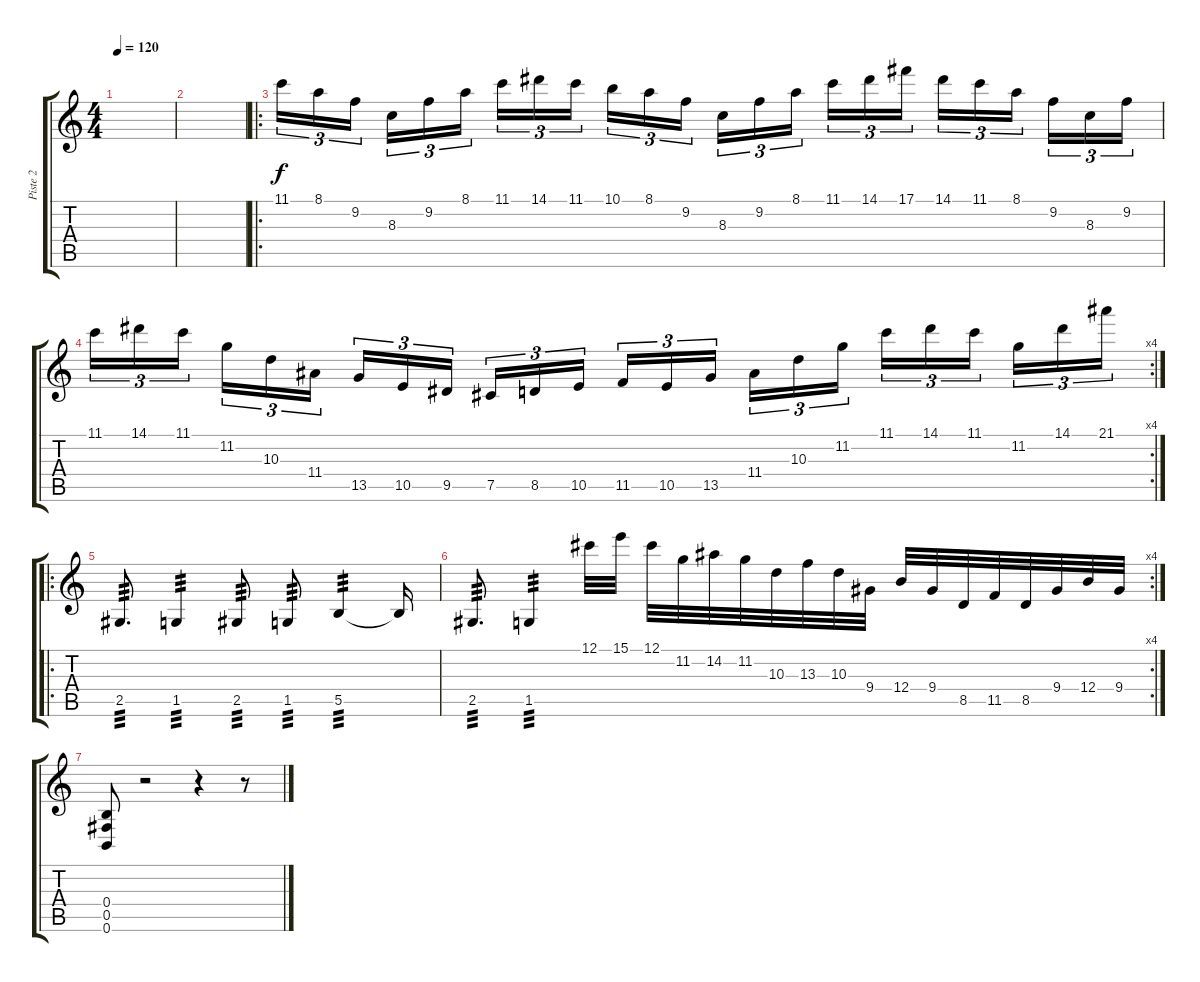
\track ("Piste 2" "Piste 2") {instrument distortionguitar}
\staff {score tabs}
\tuning (Db4 Ab3 E3 B2 Gb2 B1) {hide}
\ts (4 4)
\tempo 120
\clef g2
\ks c
|
|
\ro
11.1.16{tu (3 2)} 8.1.16{tu (3 2)} 9.2.16{tu (3 2) beam splitsecondary} 8.3.16{tu (3 2)} 9.2.16{tu (3 2)} 8.1.16{tu (3 2)} 11.1.16{tu (3 2)} 14.1.16{tu (3 2)} 11.1.16{tu (3 2) beam splitsecondary} 10.1.16{tu (3 2)} 8.1.16{tu (3 2)} 9.2.16{tu (3 2)} 8.3.16{tu (3 2)} 9.2.16{tu (3 2)} 8.1.16{tu (3 2) beam splitsecondary} 11.1.16{tu (3 2)} 14.1.16{tu (3 2)} 17.1.16{tu (3 2)} 14.1.16{tu (3 2)} 11.1.16{tu (3 2)} 8.1.16{tu (3 2) beam splitsecondary} 9.2.16{tu (3 2)} 8.3.16{tu (3 2)} 9.2.16{tu (3 2)} |
\rc 4
11.1.16{tu (3 2)} 14.1.16{tu (3 2)} 11.1.16{tu (3 2) beam splitsecondary} 11.2.16{tu (3 2)} 10.3.16{tu (3 2)} 11.4.16{tu (3 2)} 13.5.16{tu (3 2)} 10.5.16{tu (3 2)} 9.5.16{tu (3 2) beam splitsecondary} 7.5.16{tu (3 2)} 8.5.16{tu (3 2)} 10.5.16{tu (3 2)} 11.5.16{tu (3 2)} 10.5.16{tu (3 2)} 13.5.16{tu (3 2) beam splitsecondary} 11.4.16{tu (3 2)} 10.3.16{tu (3 2)} 11.2.16{tu (3 2)} 11.1.16{tu (3 2)} 14.1.16{tu (3 2)} 11.1.16{tu (3 2) beam splitsecondary} 11.2.16{tu (3 2)} 14.1.16{tu (3 2)} 21.1.16{tu (3 2)} |
\ro
2.5.8{d tp 3} 1.5.4{tp 3} 2.5.8{tp 3} 1.5.8{tp 3} 5.5.4{tp 3} 5.5{t}.16 |
\rc 4
2.5.8{d tp 3} 1.5.4{tp 3} 12.1.32 15.1.32 12.1.32 11.2.32 14.2.32 11.2.32 10.3.32 13.3.32 10.3.32 9.4.32 12.4.32 9.4.32 8.5.32 11.5.32 8.5.32 9.4.32 12.4.32 9.4.32 |
(0.4 0.5 0.6).8 r.2 r.4 r.8
